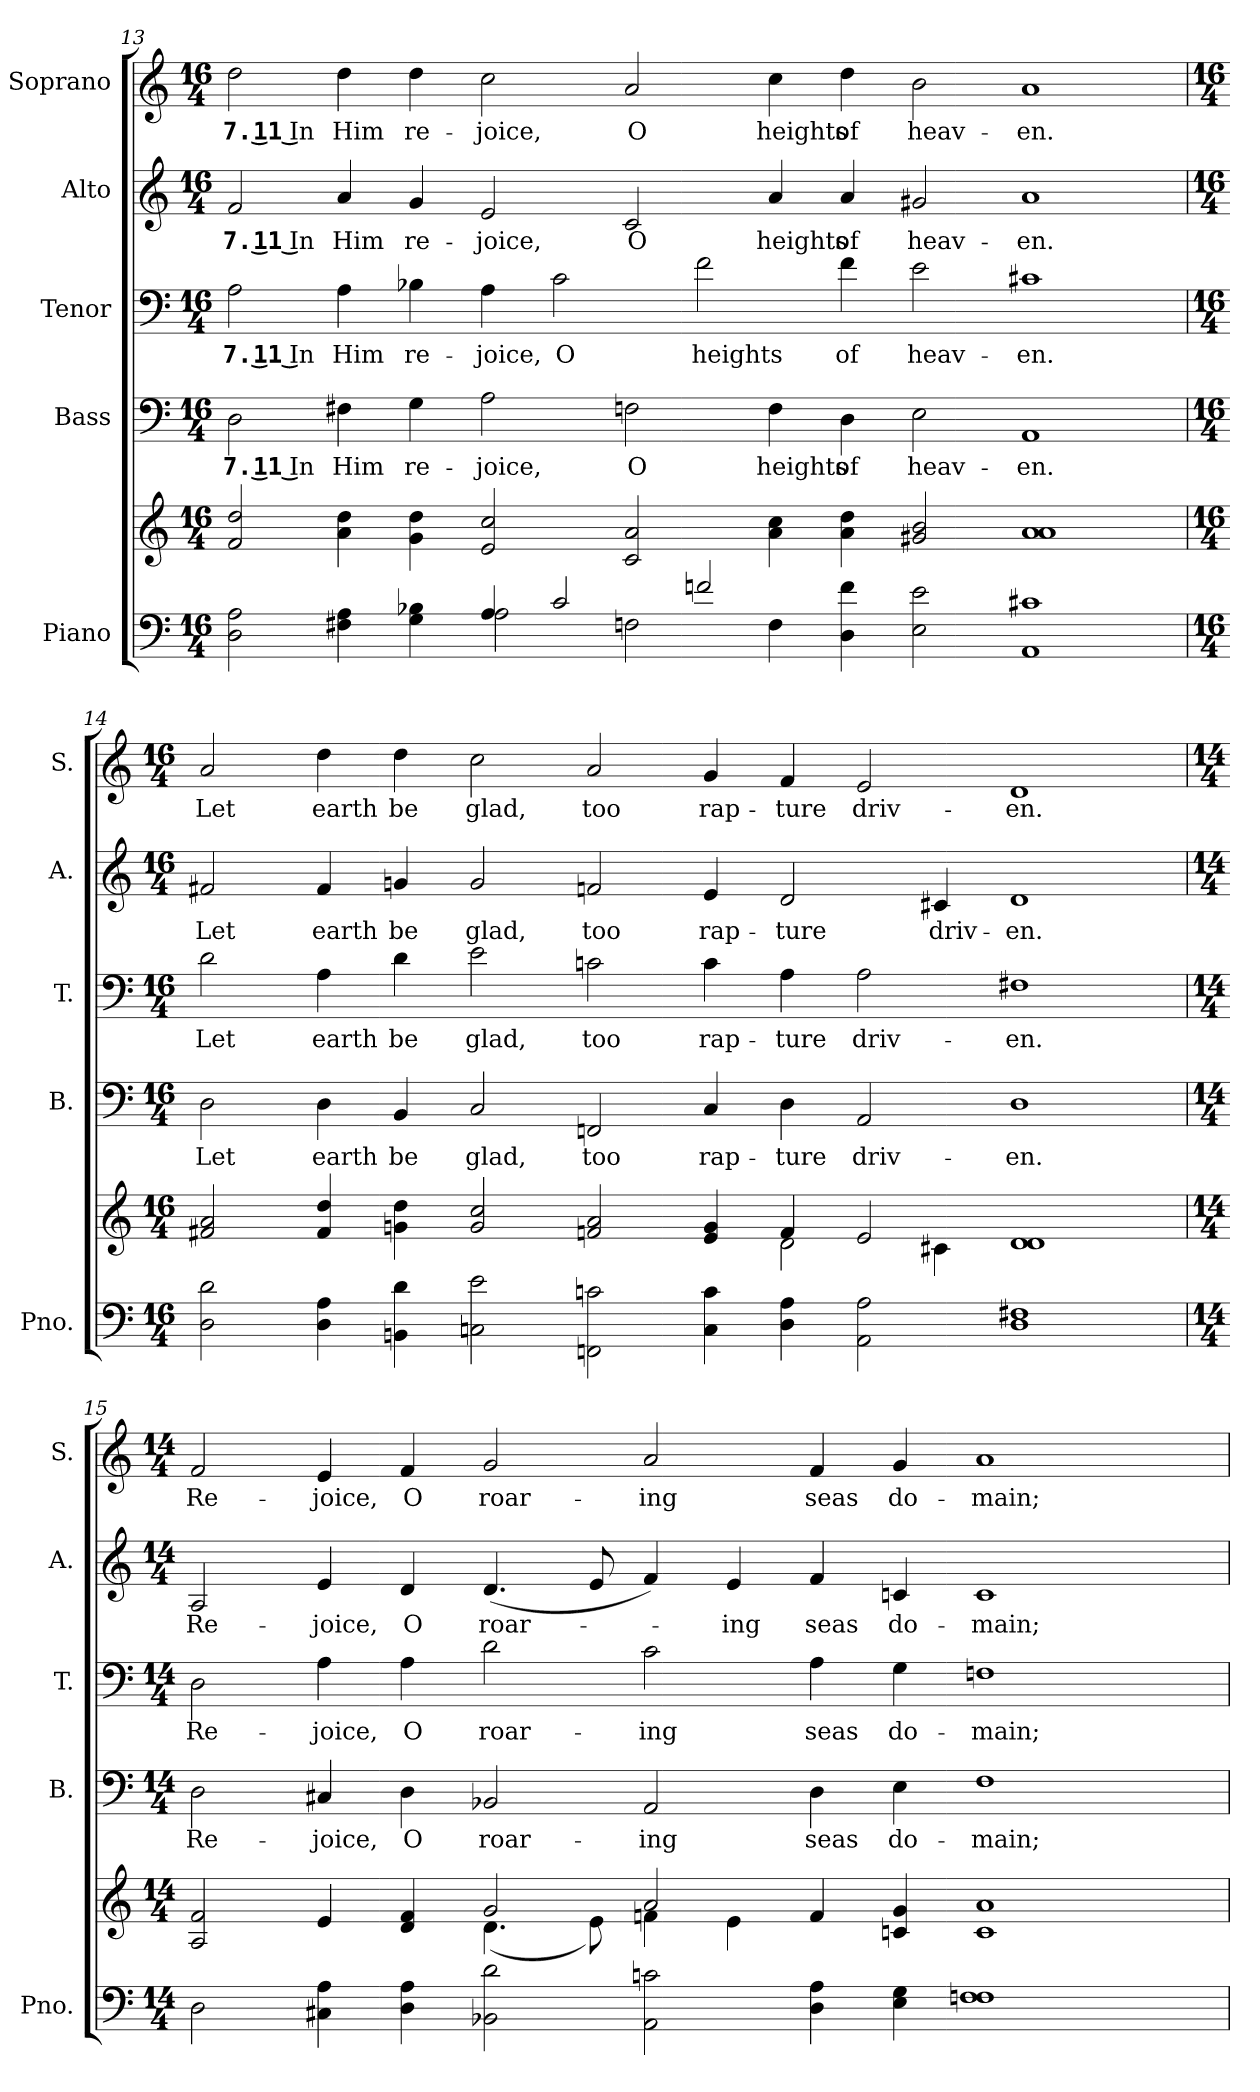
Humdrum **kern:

**kern	**kern	**kern	**text	**kern	**text	**kern	**text	**kern	**text
*part5	*part5	*part4	*part4	*part3	*part3	*part2	*part2	*part1	*part1
*staff6	*staff5	*staff4	*staff4	*staff3	*staff3	*staff2	*staff2	*staff1	*staff1
*I"Piano	*	*I"Bass	*	*I"Tenor	*	*I"Alto	*	*I"Soprano	*
*I'Pno.	*	*I'B.	*	*I'T.	*	*I'A.	*	*I'S.	*
!!LO:PB:g=z
*clefF4	*clefG2	*clefF4	*	*clefF4	*	*clefG2	*	*clefG2	*
*k[]	*k[]	*k[]	*	*k[]	*	*k[]	*	*k[]	*
*M16/4	*M16/4	*M16/4	*	*M16/4	*	*M16/4	*	*M16/4	*
=13	=13	=13	=13	=13	=13	=13	=13	=13	=13
*^	*	*	*	*	*	*	*	*	*
!	!	!	!	!LO:LY:b:color=#000000	!	!	!	!	!	!
!	!	!	!	!	!	!LO:LY:b:color=#000000	!	!	!	!
!	!	!	!	!	!	!	!	!LO:LY:b:color=#000000	!	!
!	!	!	!	!	!	!	!	!	!	!LO:LY:b:color=#000000
2Di\ 2Ai	1ryy	2fi/ 2ddi	2Di\	7. 11 In	2Ai\	7. 11 In	2fi/	7. 11 In	2ddi\	7. 11 In
!	!	!	!	!LO:LY:b:color=#000000	!	!	!	!	!	!
!	!	!	!	!	!	!LO:LY:b:color=#000000	!	!	!	!
!	!	!	!	!	!	!	!	!LO:LY:b:color=#000000	!	!
!	!	!	!	!	!	!	!	!	!	!LO:LY:b:color=#000000
4F#Xi\ 4Ai	.	4ai\ 4ddi	4F#Xi\	Him	4Ai\	Him	4ai/	Him	4ddi\	Him
!	!	!	!	!LO:LY:b:color=#000000	!	!	!	!	!	!
!	!	!	!	!	!	!LO:LY:b:color=#000000	!	!	!	!
!	!	!	!	!	!	!	!	!LO:LY:b:color=#000000	!	!
!	!	!	!	!	!	!	!	!	!	!LO:LY:b:color=#000000
4Gi\ 4B-Xi	.	4gi\ 4ddi	4Gi\	re-	4B-Xi\	re-	4gi/	re-	4ddi\	re-
!	!	!	!	!LO:LY:b:color=#000000	!	!	!	!	!	!
!	!	!	!	!	!	!LO:LY:b:color=#000000	!	!	!	!
!	!	!	!	!	!	!	!	!LO:LY:b:color=#000000	!	!
!	!	!	!	!	!	!	!	!	!	!LO:LY:b:color=#000000
4Ai/	2Ai\	2ei/ 2cci	2Ai\	-joice,	4Ai\	-joice,	2ei/	-joice,	2cci\	-joice,
!	!	!	!	!	!	!LO:LY:b:color=#000000	!	!	!	!
2ci/	.	.	.	.	2ci\	O	.	.	.	.
!	!	!	!	!LO:LY:b:color=#000000	!	!	!	!	!	!
!	!	!	!	!	!	!	!	!LO:LY:b:color=#000000	!	!
!	!	!	!	!	!	!	!	!	!	!LO:LY:b:color=#000000
.	2Fni\	2ci/ 2ai	2Fni\	O	.	.	2ci/	O	2ai/	O
!	!	!	!	!	!	!LO:LY:b:color=#000000	!	!	!	!
2fni/	.	.	.	.	2fi\	heights	.	.	.	.
!	!	!	!	!LO:LY:b:color=#000000	!	!	!	!	!	!
!	!	!	!	!	!	!	!	!LO:LY:b:color=#000000	!	!
!	!	!	!	!	!	!	!	!	!	!LO:LY:b:color=#000000
.	4Fi\	4ai\ 4cci	4Fi\	heights	.	.	4ai/	heights	4cci\	heights
!	!	!	!	!LO:LY:b:color=#000000	!	!	!	!	!	!
!	!	!	!	!	!	!LO:LY:b:color=#000000	!	!	!	!
!	!	!	!	!	!	!	!	!LO:LY:b:color=#000000	!	!
!	!	!	!	!	!	!	!	!	!	!LO:LY:b:color=#000000
4Di\ 4fi	4ryy	4ai\ 4ddi	4Di\	of	4fi\	of	4ai/	of	4ddi\	of
!	!	!	!	!LO:LY:b:color=#000000	!	!	!	!	!	!
!	!	!	!	!	!	!LO:LY:b:color=#000000	!	!	!	!
!	!	!	!	!	!	!	!	!LO:LY:b:color=#000000	!	!
!	!	!	!	!	!	!	!	!	!	!LO:LY:b:color=#000000
2Ei\ 2ei	2ryy	2g#Xi/ 2bi	2Ei\	heav-	2ei\	heav-	2g#Xi/	heav-	2bi\	heav-
!	!	!	!	!LO:LY:b:color=#000000	!	!	!	!	!	!
!	!	!	!	!	!	!LO:LY:b:color=#000000	!	!	!	!
!	!	!	!	!	!	!	!	!LO:LY:b:color=#000000	!	!
!	!	!	!	!	!	!	!	!	!	!LO:LY:b:color=#000000
1AAi 1c#Xi	1ryy	1ai 1ai	1AAi	-en.	1c#Xi	-en.	1ai	-en.	1ai	-en.
*v	*v	*	*	*	*	*	*	*	*	*
!!LO:PB:g=z
=14	=14	=14	=14	=14	=14	=14	=14	=14	=14
*M16/4	*M16/4	*M16/4	*	*M16/4	*	*M16/4	*	*M16/4	*
*	*^	*	*	*	*	*	*	*	*
*^	*	*	*	*	*	*	*	*	*	*
!	!	!	!	!	!LO:LY:b:color=#000000	!	!	!	!	!	!
*v	*v	*	*	*	*	*	*	*	*	*	*
*^	*	*	*	*	*	*	*	*	*	*
!	!	!	!	!	!	!	!LO:LY:b:color=#000000	!	!	!	!
*v	*v	*	*	*	*	*	*	*	*	*	*
*^	*	*	*	*	*	*	*	*	*	*
!	!	!	!	!	!	!	!	!	!LO:LY:b:color=#000000	!	!
*v	*v	*	*	*	*	*	*	*	*	*	*
*^	*	*	*	*	*	*	*	*	*	*
!	!	!	!	!	!	!	!	!	!	!	!LO:LY:b:color=#000000
*v	*v	*	*	*	*	*	*	*	*	*	*
2Di\ 2di	2f#Xi/ 2ai	1ryy	2Di\	Let	2di\	Let	2f#Xi/	Let	2ai/	Let
!	!	!	!	!LO:LY:b:color=#000000	!	!	!	!	!	!
!	!	!	!	!	!	!LO:LY:b:color=#000000	!	!	!	!
!	!	!	!	!	!	!	!	!LO:LY:b:color=#000000	!	!
!	!	!	!	!	!	!	!	!	!	!LO:LY:b:color=#000000
4Di\ 4Ai	4f#i/ 4ddi	.	4Di\	earth	4Ai\	earth	4f#i/	earth	4ddi\	earth
!	!	!	!	!LO:LY:b:color=#000000	!	!	!	!	!	!
!	!	!	!	!	!	!LO:LY:b:color=#000000	!	!	!	!
!	!	!	!	!	!	!	!	!LO:LY:b:color=#000000	!	!
!	!	!	!	!	!	!	!	!	!	!LO:LY:b:color=#000000
4BBni\ 4di	4gni\ 4ddi	.	4BBi/	be	4di\	be	4gni/	be	4ddi\	be
!	!	!	!	!LO:LY:b:color=#000000	!	!	!	!	!	!
!	!	!	!	!	!	!LO:LY:b:color=#000000	!	!	!	!
!	!	!	!	!	!	!	!	!LO:LY:b:color=#000000	!	!
!	!	!	!	!	!	!	!	!	!	!LO:LY:b:color=#000000
2Cni\ 2ei	2gi/ 2cci	1ryy	2Ci/	glad,	2ei\	glad,	2gi/	glad,	2cci\	glad,
!	!	!	!	!LO:LY:b:color=#000000	!	!	!	!	!	!
!	!	!	!	!	!	!LO:LY:b:color=#000000	!	!	!	!
!	!	!	!	!	!	!	!	!LO:LY:b:color=#000000	!	!
!	!	!	!	!	!	!	!	!	!	!LO:LY:b:color=#000000
2FFni\ 2cni	2fni/ 2ai	.	2FFni/	too	2cni\	too	2fni/	too	2ai/	too
!	!	!	!	!LO:LY:b:color=#000000	!	!	!	!	!	!
!	!	!	!	!	!	!LO:LY:b:color=#000000	!	!	!	!
!	!	!	!	!	!	!	!	!LO:LY:b:color=#000000	!	!
!	!	!	!	!	!	!	!	!	!	!LO:LY:b:color=#000000
4Ci\ 4ci	4ei/ 4gi	4ryy	4Ci/	rap-	4ci\	rap-	4ei/	rap-	4gi/	rap-
!	!	!	!	!LO:LY:b:color=#000000	!	!	!	!	!	!
!	!	!	!	!	!	!LO:LY:b:color=#000000	!	!	!	!
!	!	!	!	!	!	!	!	!LO:LY:b:color=#000000	!	!
!	!	!	!	!	!	!	!	!	!	!LO:LY:b:color=#000000
4Di\ 4Ai	4fi/	2di\	4Di\	-ture	4Ai\	-ture	2di/	-ture	4fi/	-ture
!	!	!	!	!LO:LY:b:color=#000000	!	!	!	!	!	!
!	!	!	!	!	!	!LO:LY:b:color=#000000	!	!	!	!
!	!	!	!	!	!	!	!	!	!	!LO:LY:b:color=#000000
2AAi\ 2Ai	2ei/	.	2AAi/	driv-	2Ai\	driv-	.	.	2ei/	driv-
!	!	!	!	!	!	!	!	!LO:LY:b:color=#000000	!	!
.	.	4c#Xi\	.	.	.	.	4c#Xi/	driv-	.	.
!	!	!	!	!LO:LY:b:color=#000000	!	!	!	!	!	!
!	!	!	!	!	!	!LO:LY:b:color=#000000	!	!	!	!
!	!	!	!	!	!	!	!	!LO:LY:b:color=#000000	!	!
!	!	!	!	!	!	!	!	!	!	!LO:LY:b:color=#000000
1Di 1F#Xi	1di 1di	1ryy	1Di	-en.	1F#Xi	-en.	1di	-en.	1di	-en.
!!LO:LB:g=z
=15	=15	=15	=15	=15	=15	=15	=15	=15	=15	=15
*M14/4	*M14/4	*	*M14/4	*	*M14/4	*	*M14/4	*	*M14/4	*
!	!	!	!	!LO:LY:b:color=#000000	!	!	!	!	!	!
!	!	!	!	!	!	!LO:LY:b:color=#000000	!	!	!	!
!	!	!	!	!	!	!	!	!LO:LY:b:color=#000000	!	!
!	!	!	!	!	!	!	!	!	!	!LO:LY:b:color=#000000
2Di\	2Ai/ 2fi	1ryy	2Di\	Re-	2Di\	Re-	2Ai/	Re-	2fi/	Re-
!	!	!	!	!LO:LY:b:color=#000000	!	!	!	!	!	!
!	!	!	!	!	!	!LO:LY:b:color=#000000	!	!	!	!
!	!	!	!	!	!	!	!	!LO:LY:b:color=#000000	!	!
!	!	!	!	!	!	!	!	!	!	!LO:LY:b:color=#000000
4C#Xi\ 4Ai	4ei/	.	4C#Xi/	-joice,	4Ai\	-joice,	4ei/	-joice,	4ei/	-joice,
!	!	!	!	!LO:LY:b:color=#000000	!	!	!	!	!	!
!	!	!	!	!	!	!LO:LY:b:color=#000000	!	!	!	!
!	!	!	!	!	!	!	!	!LO:LY:b:color=#000000	!	!
!	!	!	!	!	!	!	!	!	!	!LO:LY:b:color=#000000
4Di\ 4Ai	4di/ 4fi	.	4Di\	O	4Ai\	O	4di/	O	4fi/	O
!	!	!	!	!LO:LY:b:color=#000000	!	!	!	!	!	!
!	!	!	!	!	!	!LO:LY:b:color=#000000	!	!	!	!
!	!	!	!	!	!	!	!	!LO:LY:b:color=#000000	!	!
!	!	!	!	!	!	!	!	!	!	!LO:LY:b:color=#000000
2BB-Xi\ 2di	2gi/	(4.di\	2BB-Xi/	roar-	2di\	roar-	(4.di/	roar-	2gi/	roar-
.	.	8ei\)	.	.	.	.	8ei/	.	.	.
!	!	!	!	!LO:LY:b:color=#000000	!	!	!	!	!	!
!	!	!	!	!	!	!LO:LY:b:color=#000000	!	!	!	!
!	!	!	!	!	!	!	!	!	!	!LO:LY:b:color=#000000
2AAi\ 2cni	2ai/	4fni\	2AAi/	-ing	2ci\	-ing	4fi/)	.	2ai/	-ing
!	!	!	!	!	!	!	!	!LO:LY:b:color=#000000	!	!
.	.	4ei\	.	.	.	.	4ei/	-ing	.	.
!	!	!	!	!LO:LY:b:color=#000000	!	!	!	!	!	!
!	!	!	!	!	!	!LO:LY:b:color=#000000	!	!	!	!
!	!	!	!	!	!	!	!	!LO:LY:b:color=#000000	!	!
!	!	!	!	!	!	!	!	!	!	!LO:LY:b:color=#000000
4Di\ 4Ai	4fi/	1ryy	4Di\	seas	4Ai\	seas	4fi/	seas	4fi/	seas
!	!	!	!	!LO:LY:b:color=#000000	!	!	!	!	!	!
!	!	!	!	!	!	!LO:LY:b:color=#000000	!	!	!	!
!	!	!	!	!	!	!	!	!LO:LY:b:color=#000000	!	!
!	!	!	!	!	!	!	!	!	!	!LO:LY:b:color=#000000
4Ei\ 4Gi	4cni/ 4gi	.	4Ei\	do-	4Gi\	do-	4cni/	do-	4gi/	do-
!	!	!	!	!LO:LY:b:color=#000000	!	!	!	!	!	!
!	!	!	!	!	!	!LO:LY:b:color=#000000	!	!	!	!
!	!	!	!	!	!	!	!	!LO:LY:b:color=#000000	!	!
!	!	!	!	!	!	!	!	!	!	!LO:LY:b:color=#000000
1Fni 1Fi	1ci 1ai	.	1Fi	-main;	1Fni	-main;	1ci	-main;	1ai	-main;
.	.	2ryy	.	.	.	.	.	.	.	.
*	*v	*v	*	*	*	*	*	*	*	*
=	=	=	=	=	=	=	=	=	=
*-	*-	*-	*-	*-	*-	*-	*-	*-	*-
